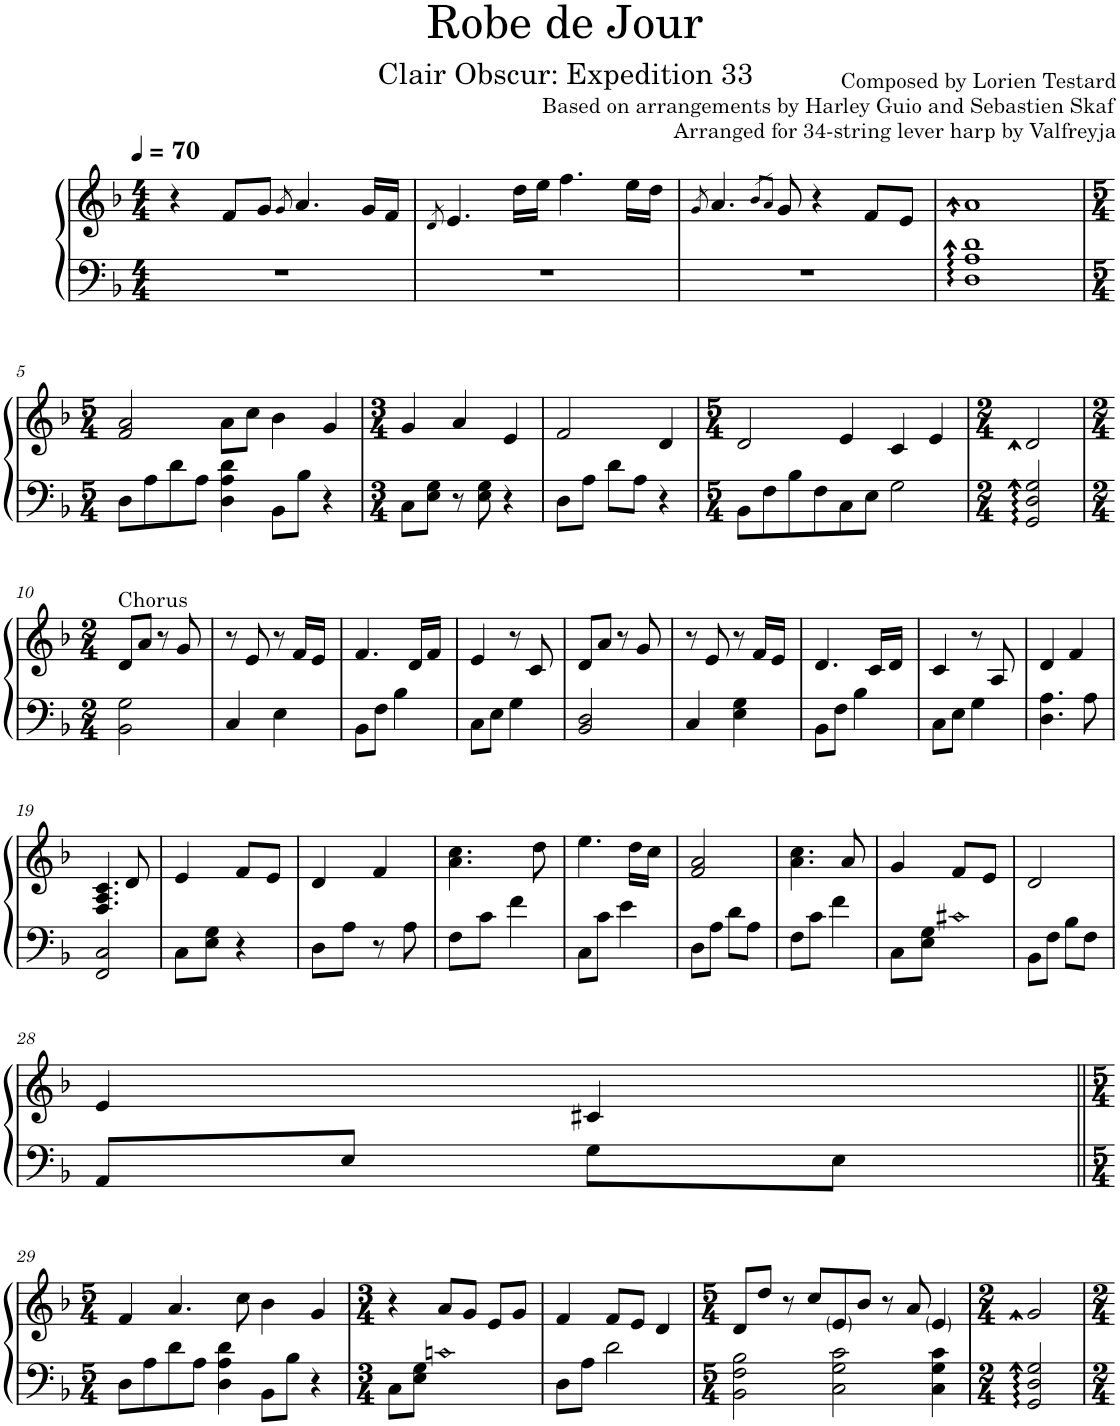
**kern	**kern
*part1	*part1
*staff2	*staff1
*I"Harp	*
*I'Hrp.	*
*clefF4	*clefG2
*k[b-]	*k[b-]
*M4/4	*M4/4
*MM70	*MM70
=1	=1
1r	4r
.	8f/L
.	8g/J
.	8qg/
.	4.a/
.	16g/LL
.	16f/JJ
=2	=2
.	8qd/
1r	4.e/
.	16dd\LL
.	16ee\JJ
.	4.ff\
.	16ee\LL
.	16dd\JJ
=3	=3
.	8qg/
1r	4.a/
.	8qb-/L
.	8qa/J
.	8g/
.	4r
.	8f/L
.	8e/J
=4	=4
1D:: 1A:: 1d::	1a
!!LO:LB:g=z
=5	=5
*M5/4	*M5/4
8D\L	2f/ 2a/
8A\	.
8d\	.
8A\J	.
4D\ 4A\ 4d\	8a\L
.	8cc\J
8BB-\L	4b-\
8B-\J	.
4r	4g/
=6	=6
*M3/4	*M3/4
8C\L	4g/
8E\ 8G\J	.
8r	4a/
8E\ 8G\	.
4r	4e/
=7	=7
8D\L	2f/
8A\J	.
8d\L	.
8A\J	.
4r	4d/
=8	=8
*M5/4	*M5/4
8BB-\L	2d/
8F\	.
8B-\	.
8F\	.
8C\	4e/
8E\J	.
2G\	4c/
.	4e/
=9	=9
*M2/4	*M2/4
2GG/:: 2D/:: 2G/::	2d/
!!LO:LB:g=z
=10	=10
*M2/4	*M2/4
!	!LO:TX:a:t=Chorus
2BB-\ 2G\	8d/L
.	8a/J
.	8r
.	8g/
=11	=11
4C/	8r
.	8e/
4E\	8r
.	16f/LL
.	16e/JJ
=12	=12
8BB-\L	4.f/
8F\J	.
4B-\	.
.	16d/LL
.	16f/JJ
=13	=13
8C\L	4e/
8E\J	.
4G\	8r
.	8c/
=14	=14
2BB-/ 2D/	8d/L
.	8a/J
.	8r
.	8g/
=15	=15
4C/	8r
.	8e/
4E\ 4G\	8r
.	16f/LL
.	16e/JJ
=16	=16
8BB-\L	4.d/
8F\J	.
4B-\	.
.	16c/LL
.	16d/JJ
=17	=17
8C\L	4c/
8E\J	.
4G\	8r
.	8A/
=18	=18
4.D\ 4.A\	4d/
.	4f/
8A\	.
!!LO:LB:g=z
=19	=19
2FF/ 2C/	4.F/ 4.A/ 4.c/
.	8d/
=20	=20
8C\L	4e/
8E\ 8G\J	.
4r	8f/L
.	8e/J
=21	=21
8D\L	4d/
8A\J	.
8r	4f/
8A\	.
=22	=22
8F\L	4.a\ 4.cc\
8c\J	.
4f\	.
.	8dd\
=23	=23
8C\L	4.ee\
8c\J	.
4e\	.
.	16dd\LL
.	16cc\JJ
=24	=24
8D\L	2f/ 2a/
8A\J	.
8d\L	.
8A\J	.
=25	=25
8F\L	4.a\ 4.cc\
8c\J	.
4f\	.
.	8a/
=26	=26
8C\L	4g/
8E\ 8G\J	.
!LO:N:head=open	!
4c#X	8f/L
.	8e/J
=27	=27
8BB-\L	2d/
8F\J	.
8B-\L	.
8F\J	.
!!LO:LB:g=z
=28	=28
8AA/L	4e/
8E/J	.
8G\L	4c#X/
8E\J	.
!!LO:LB:g=z
=29||	=29||
*M5/4	*M5/4
8D\L	4f/
8A\	.
8d\	4.a/
8A\J	.
4D\ 4A\ 4d\	.
.	8cc\
8BB-\L	4b-\
8B-\J	.
4r	4g/
=30	=30
*M3/4	*M3/4
8C\L	4r
8E\ 8G\J	.
!LO:N:head=diamond	!
2cn	8a/L
.	8g/J
.	8e/L
.	8g/J
=31	=31
8D\L	4f/
8A\J	.
2d\	8f/L
.	8e/J
.	4d/
=32	=32
*M5/4	*M5/4
2BB-\ 2F\ 2B-\	8d/L
.	8dd/J
.	8r
.	8cc/L
2C\ 2G\ 2c\	8e/
.	8b-/J
.	8r
.	8a/
4C\ 4G\ 4c\	4e/
=33	=33
*M2/4	*M2/4
2GG/:: 2D/:: 2G/::	2g/
=	=
*-	*-
